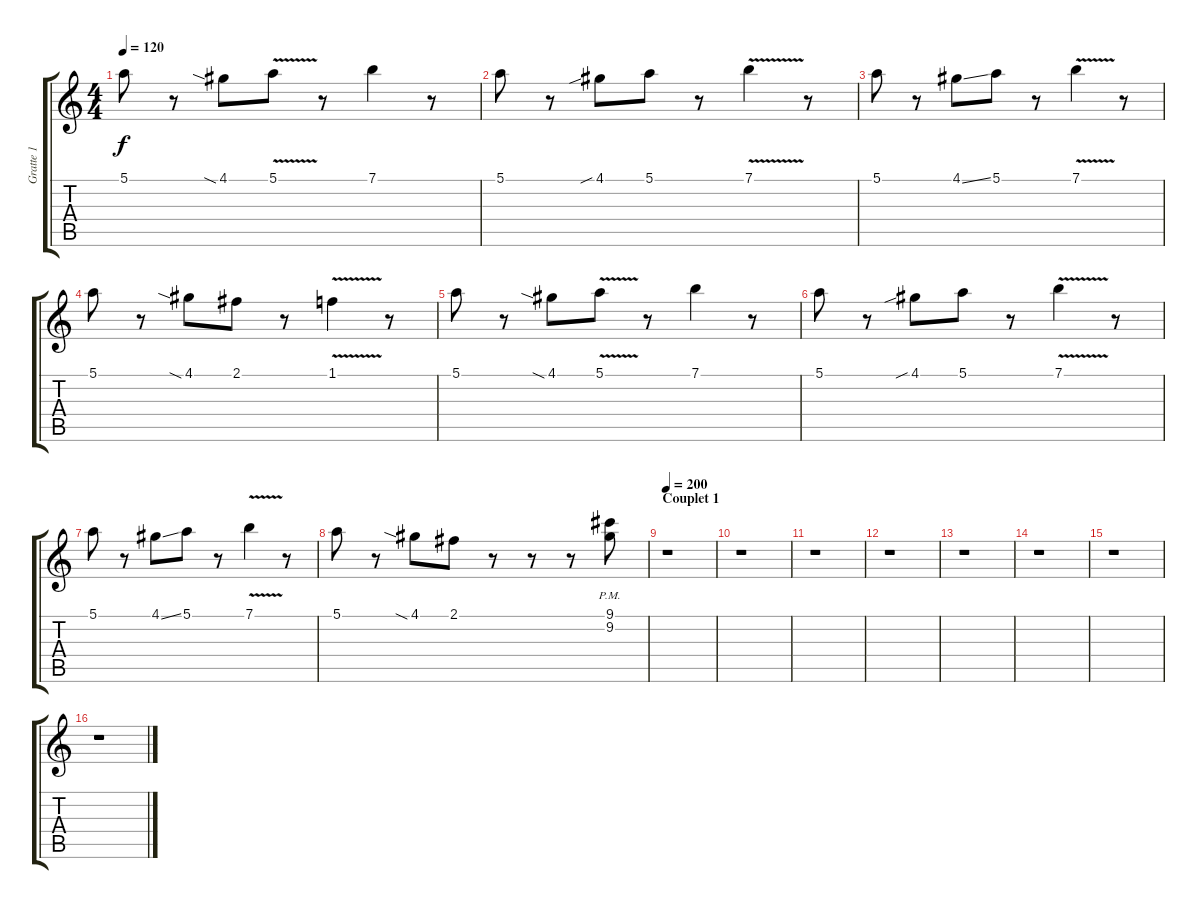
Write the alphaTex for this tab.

\track ("Gratte 1" "Gratte 1") {instrument overdrivenguitar}
\staff {score tabs}
\tuning (E4 B3 G3 D3 A2 E2) {hide}
\ts (4 4)
\tempo 120
\clef g2
\ks c
5.1.8{dy f} r.8 4.1{sia}.8 5.1{v}.8 r.8 7.1.4 r.8 |
5.1.8 r.8 4.1{sib}.8 5.1.8 r.8 7.1{v}.4 r.8 |
5.1.8 r.8 4.1{ss}.8 5.1.8 r.8 7.1{v}.4 r.8 |
5.1.8 r.8 4.1{sia}.8 2.1.8 r.8 1.1{v}.4 r.8 |
5.1.8 r.8 4.1{sia}.8 5.1{v}.8 r.8 7.1.4 r.8 |
5.1.8 r.8 4.1{sib}.8 5.1.8 r.8 7.1{v}.4 r.8 |
5.1.8 r.8 4.1{ss}.8 5.1.8 r.8 7.1{v}.4 r.8 |
5.1.8 r.8 4.1{sia}.8 2.1.8 r.8 r.8 r.8 (9.1{pm} 9.2).8 |
\section ("" "Couplet 1")
\tempo 200
r.1 |
r.1 |
r.1 |
r.1 |
r.1 |
r.1 |
r.1 |
r.1
